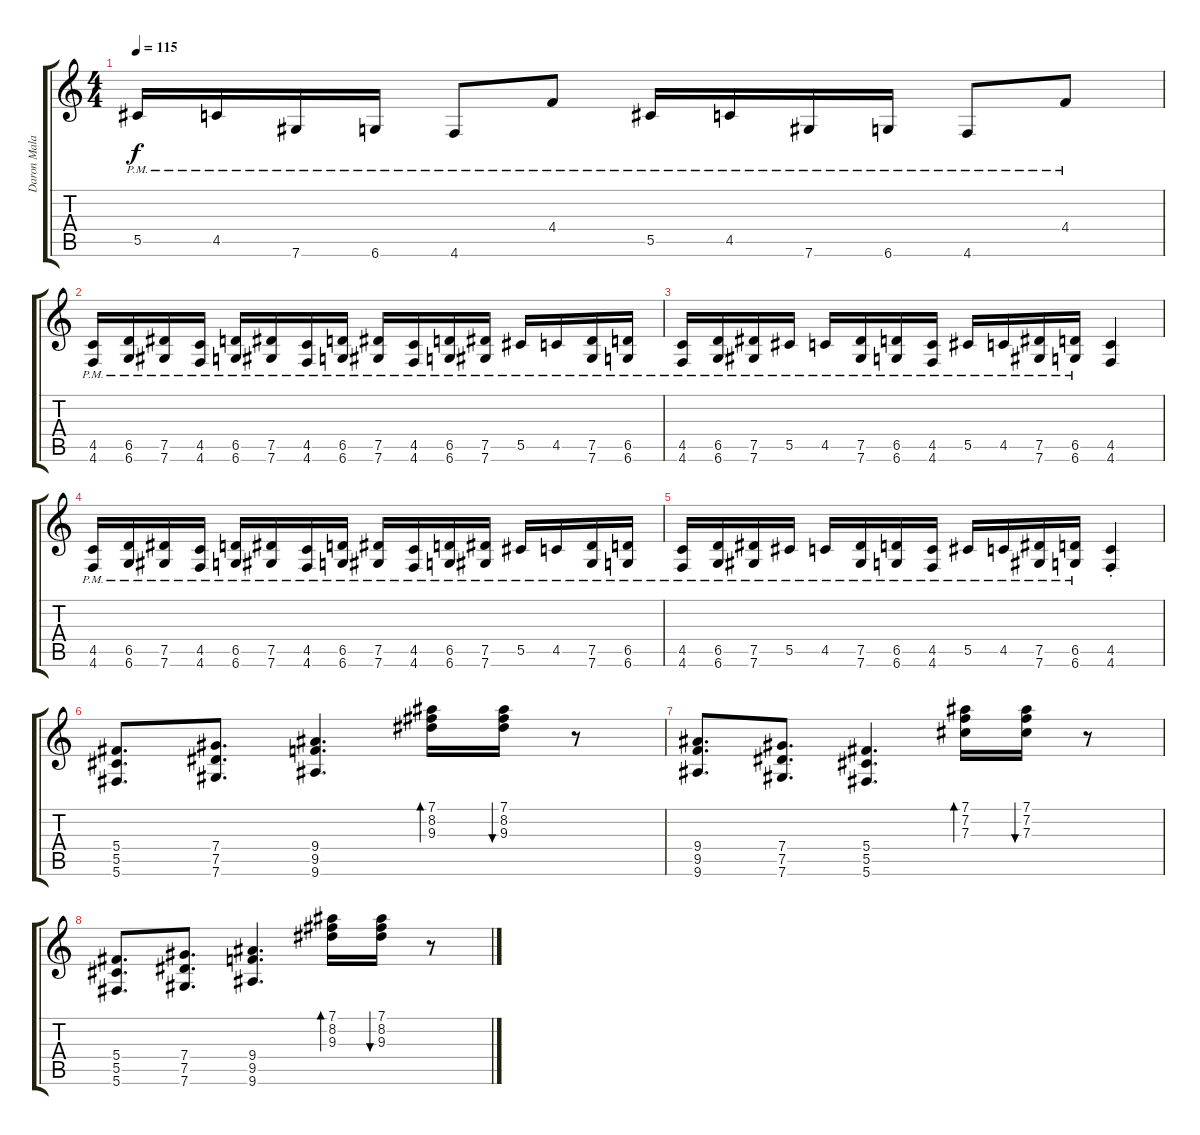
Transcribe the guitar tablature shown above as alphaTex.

\track ("Daron Malakian (Rythm Guitar)" "Daron Mala") {instrument distortionguitar}
\staff {score tabs}
\tuning (Eb4 Bb3 Gb3 Db3 Ab2 Db2) {hide}
\ts (4 4)
\tempo 115
\clef g2
\ks c
5.5{pm}.16{dy f} 4.5{pm}.16 7.6{pm}.16 6.6{pm}.16 4.6{pm}.8 4.4{pm}.8 5.5{pm}.16 4.5{pm}.16 7.6{pm}.16 6.6{pm}.16 4.6{pm}.8 4.4{pm}.8 |
(4.5{pm} 4.6{pm}).16 (6.5{pm} 6.6{pm}).16 (7.5{pm} 7.6{pm}).16 (4.5{pm} 4.6{pm}).16 (6.5{pm} 6.6{pm}).16 (7.5{pm} 7.6{pm}).16 (4.5{pm} 4.6{pm}).16 (6.5{pm} 6.6{pm}).16 (7.5{pm} 7.6{pm}).16 (4.5{pm} 4.6{pm}).16 (6.5{pm} 6.6{pm}).16 (7.5{pm} 7.6{pm}).16 5.5{pm}.16 4.5{pm}.16 (7.5{pm} 7.6{pm}).16 (6.5{pm} 6.6{pm}).16 |
(4.5{pm} 4.6{pm}).16 (6.5{pm} 6.6{pm}).16 (7.5{pm} 7.6{pm}).16 5.5{pm}.16 4.5{pm}.16 (7.5{pm} 7.6{pm}).16 (6.5{pm} 6.6{pm}).16 (4.5{pm} 4.6{pm}).16 5.5{pm}.16 4.5{pm}.16 (7.5{pm} 7.6{pm}).16 (6.5{pm} 6.6{pm}).16 (4.5 4.6).4 |
(4.5{pm} 4.6{pm}).16 (6.5{pm} 6.6{pm}).16 (7.5{pm} 7.6{pm}).16 (4.5{pm} 4.6{pm}).16 (6.5{pm} 6.6{pm}).16 (7.5{pm} 7.6{pm}).16 (4.5{pm} 4.6{pm}).16 (6.5{pm} 6.6{pm}).16 (7.5{pm} 7.6{pm}).16 (4.5{pm} 4.6{pm}).16 (6.5{pm} 6.6{pm}).16 (7.5{pm} 7.6{pm}).16 5.5{pm}.16 4.5{pm}.16 (7.5{pm} 7.6{pm}).16 (6.5{pm} 6.6{pm}).16 |
(4.5{pm} 4.6{pm}).16 (6.5{pm} 6.6{pm}).16 (7.5{pm} 7.6{pm}).16 5.5{pm}.16 4.5{pm}.16 (7.5{pm} 7.6{pm}).16 (6.5{pm} 6.6{pm}).16 (4.5{pm} 4.6{pm}).16 5.5{pm}.16 4.5{pm}.16 (7.5{pm} 7.6{pm}).16 (6.5{pm} 6.6{pm}).16 (4.5{st} 4.6{st}).4 |
(5.4 5.5 5.6).8{d instrument overdrivenguitar} (7.4 7.5 7.6).8{d} (9.4 9.5 9.6).4{d} (7.1 8.2 9.3).16{bd 60} (7.1 8.2 9.3).16{bu 60} r.8 |
(9.4 9.5 9.6).8{d} (7.4 7.5 7.6).8{d} (5.4 5.5 5.6).4{d} (7.1 7.2 7.3).16{bd 60} (7.1 7.2 7.3).16{bu 60} r.8 |
(5.4 5.5 5.6).8{d instrument overdrivenguitar} (7.4 7.5 7.6).8{d} (9.4 9.5 9.6).4{d} (7.1 8.2 9.3).16{bd 60} (7.1 8.2 9.3).16{bu 60} r.8
